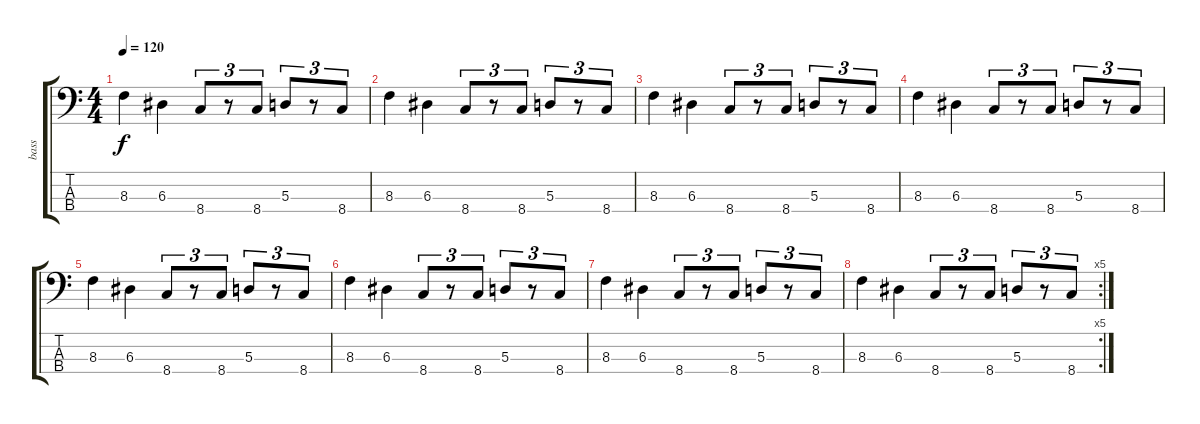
\track ("bass" "bass") {instrument electricbassfinger}
\staff {score tabs}
\tuning (G2 D2 A1 E1) {hide}
\ts (4 4)
\tempo 120
\clef f4
\ks c
8.3.4{dy f} 6.3.4 8.4.8{tu (3 2)} r.8{tu (3 2)} 8.4.8{tu (3 2)} 5.3.8{tu (3 2)} r.8{tu (3 2)} 8.4.8{tu (3 2)} |
8.3.4 6.3.4 8.4.8{tu (3 2)} r.8{tu (3 2)} 8.4.8{tu (3 2)} 5.3.8{tu (3 2)} r.8{tu (3 2)} 8.4.8{tu (3 2)} |
8.3.4 6.3.4 8.4.8{tu (3 2)} r.8{tu (3 2)} 8.4.8{tu (3 2)} 5.3.8{tu (3 2)} r.8{tu (3 2)} 8.4.8{tu (3 2)} |
8.3.4 6.3.4 8.4.8{tu (3 2)} r.8{tu (3 2)} 8.4.8{tu (3 2)} 5.3.8{tu (3 2)} r.8{tu (3 2)} 8.4.8{tu (3 2)} |
8.3.4 6.3.4 8.4.8{tu (3 2)} r.8{tu (3 2)} 8.4.8{tu (3 2)} 5.3.8{tu (3 2)} r.8{tu (3 2)} 8.4.8{tu (3 2)} |
8.3.4 6.3.4 8.4.8{tu (3 2)} r.8{tu (3 2)} 8.4.8{tu (3 2)} 5.3.8{tu (3 2)} r.8{tu (3 2)} 8.4.8{tu (3 2)} |
8.3.4 6.3.4 8.4.8{tu (3 2)} r.8{tu (3 2)} 8.4.8{tu (3 2)} 5.3.8{tu (3 2)} r.8{tu (3 2)} 8.4.8{tu (3 2)} |
\rc 5
8.3.4 6.3.4 8.4.8{tu (3 2)} r.8{tu (3 2)} 8.4.8{tu (3 2)} 5.3.8{tu (3 2)} r.8{tu (3 2)} 8.4.8{tu (3 2)}
